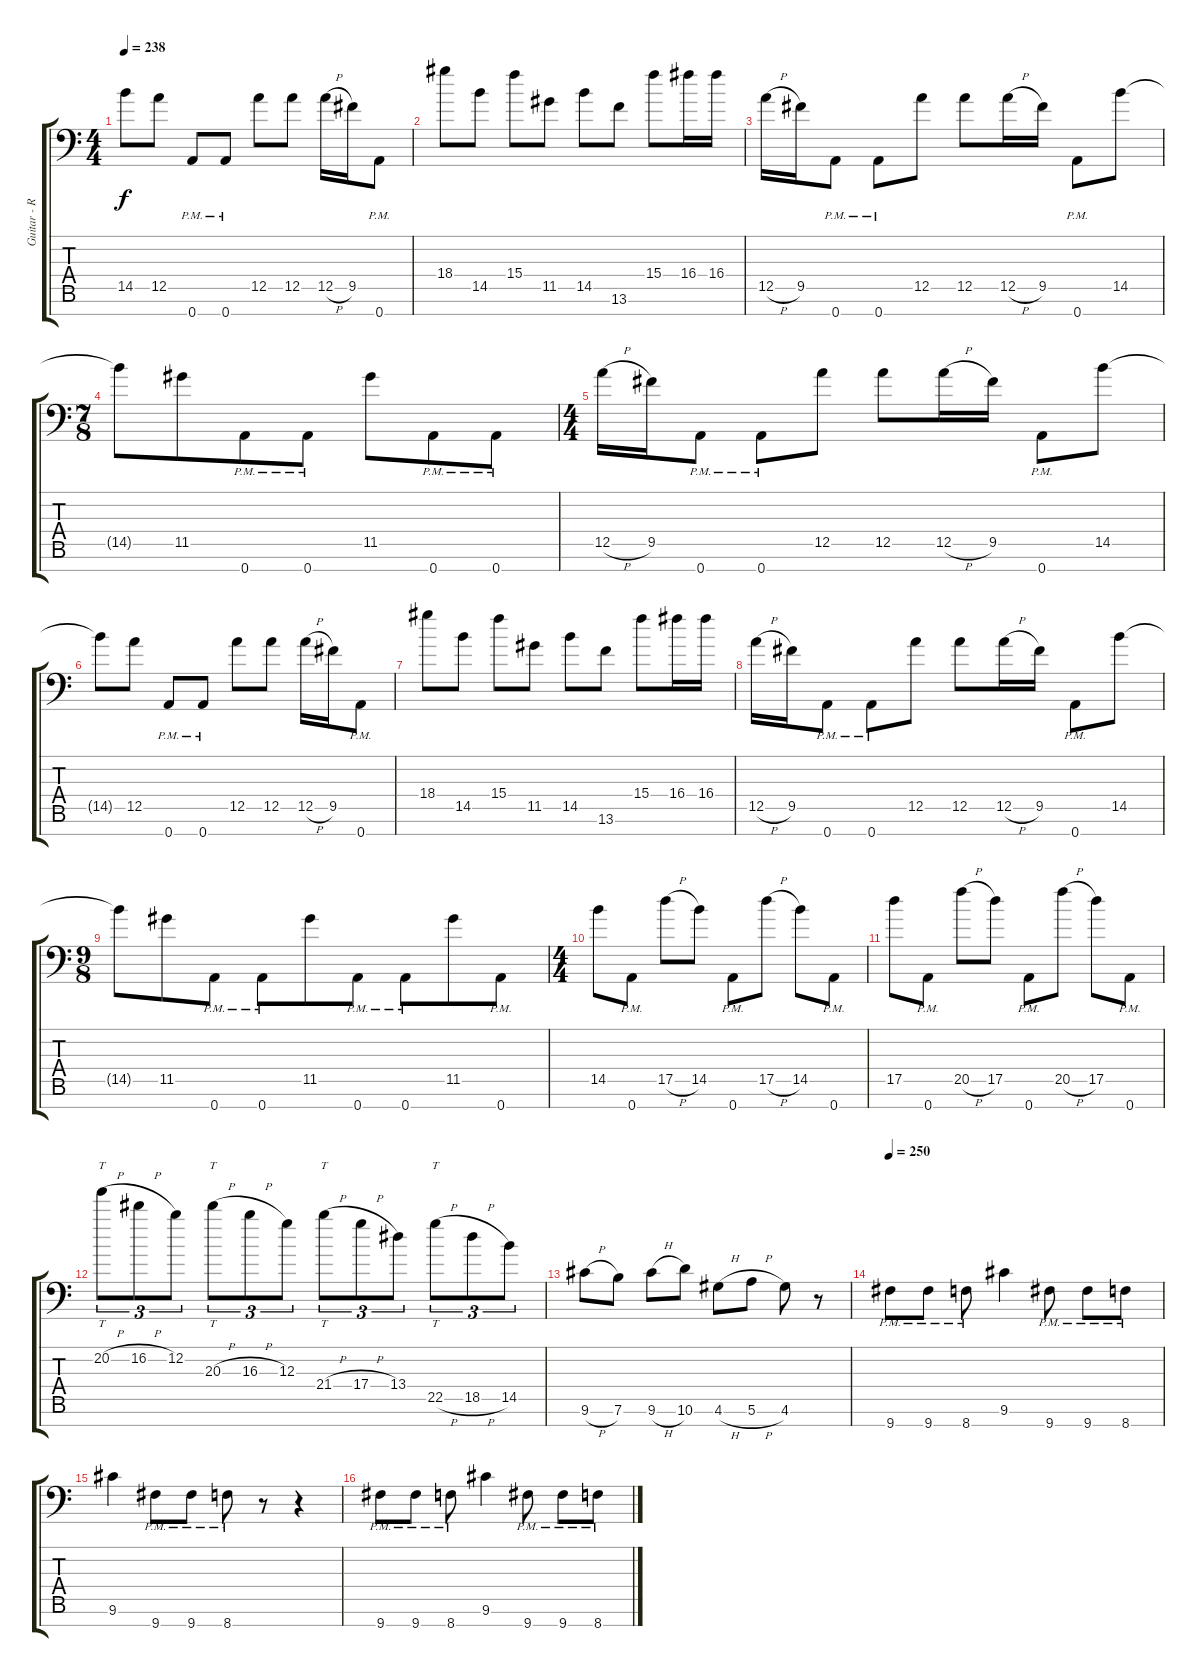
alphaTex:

\track ("Guitar - Right channel" "Guitar - R") {instrument distortionguitar}
\staff {score tabs}
\tuning (E4 B3 G3 D3 A2 E2 A1) {hide}
\ts (4 4)
\tempo 238
\clef f4
\ks c
14.5{t}.8{dy f} 12.5.8 0.7{pm}.8 0.7{pm}.8 12.5.8 12.5.8 12.5{h}.16 9.5.16 0.7{pm}.8 |
18.4.8 14.5.8 15.4.8 11.5.8 14.5.8 13.6.8 15.4.8 16.4.16 16.4.16 |
12.5{h}.16 9.5.16 0.7{pm}.8 0.7{pm}.8 12.5.8 12.5.8 12.5{h}.16 9.5.16 0.7{pm}.8 14.5.8 |
\ts (7 8)
14.5{t}.8 11.5.8 0.7{pm}.8 0.7{pm}.8 11.5.8 0.7{pm}.8 0.7{pm}.8 |
\ts (4 4)
12.5{h}.16 9.5.16 0.7{pm}.8 0.7{pm}.8 12.5.8 12.5.8 12.5{h}.16 9.5.16 0.7{pm}.8 14.5.8 |
14.5{t}.8 12.5.8 0.7{pm}.8 0.7{pm}.8 12.5.8 12.5.8 12.5{h}.16 9.5.16 0.7{pm}.8 |
18.4.8 14.5.8 15.4.8 11.5.8 14.5.8 13.6.8 15.4.8 16.4.16 16.4.16 |
12.5{h}.16 9.5.16 0.7{pm}.8 0.7{pm}.8 12.5.8 12.5.8 12.5{h}.16 9.5.16 0.7{pm}.8 14.5.8 |
\ts (9 8)
14.5{t}.8 11.5.8 0.7{pm}.8 0.7{pm}.8 11.5.8 0.7{pm}.8 0.7{pm}.8 11.5.8 0.7{pm}.8 |
\ts (4 4)
14.5.8 0.7{pm}.8 17.5{h}.8 14.5.8 0.7{pm}.8 17.5{h}.8 14.5.8 0.7{pm}.8 |
17.5.8 0.7{pm}.8 20.5{h}.8 17.5.8 0.7{pm}.8 20.5{h}.8 17.5.8 0.7{pm}.8 |
20.2{h}.8{tt tu (3 2)} 16.2{h}.8{tu (3 2)} 12.2.8{tu (3 2)} 20.3{h}.8{tt tu (3 2)} 16.3{h}.8{tu (3 2)} 12.3.8{tu (3 2)} 21.4{h}.8{tt tu (3 2)} 17.4{h}.8{tu (3 2)} 13.4.8{tu (3 2)} 22.5{h}.8{tt tu (3 2)} 18.5{h}.8{tu (3 2)} 14.5.8{tu (3 2)} |
9.6{h}.8 7.6.8 9.6{h}.8 10.6.8 4.6{h}.8 5.6{h}.8 4.6.8 r.8 |
\tempo 250
9.7{pm}.8 9.7{pm}.8 8.7{pm}.8 9.6.4 9.7{pm}.8 9.7{pm}.8 8.7{pm}.8 |
9.6.4 9.7{pm}.8 9.7{pm}.8 8.7{pm}.8 r.8 r.4 |
9.7{pm}.8 9.7{pm}.8 8.7{pm}.8 9.6.4 9.7{pm}.8 9.7{pm}.8 8.7{pm}.8
